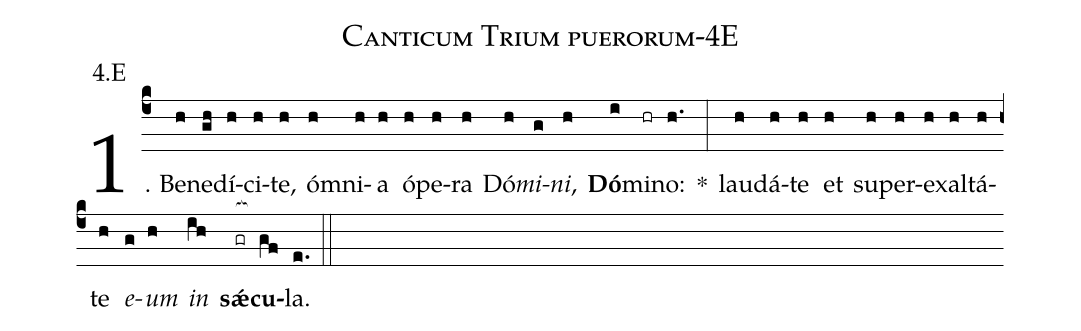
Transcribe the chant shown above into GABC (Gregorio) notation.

name: Canticum Trium puerorum-4E;
annotation: 4.E;
%%
(c4)1. Be(h)ne(gh)dí(h)ci(h)te,(h) óm(h)ni(h)a(h) ó(h)pe(h)ra(h) Dó(h)<i>mi</i>(g)<i>ni</i>,(h) <b>Dó</b>(i)mi(hr)no:(h.) *(:) lau(h)dá(h)te(h) et(h) su(h)per(h)ex(h)al(h)tá(h)te(h) <i>e</i>(g)<i>um</i>(h) <i>in</i>(ih) <b>sǽ</b>(gr[ocb:1{])<b>cu</b>(gf[ocb:0}])la.(e.) (::)
